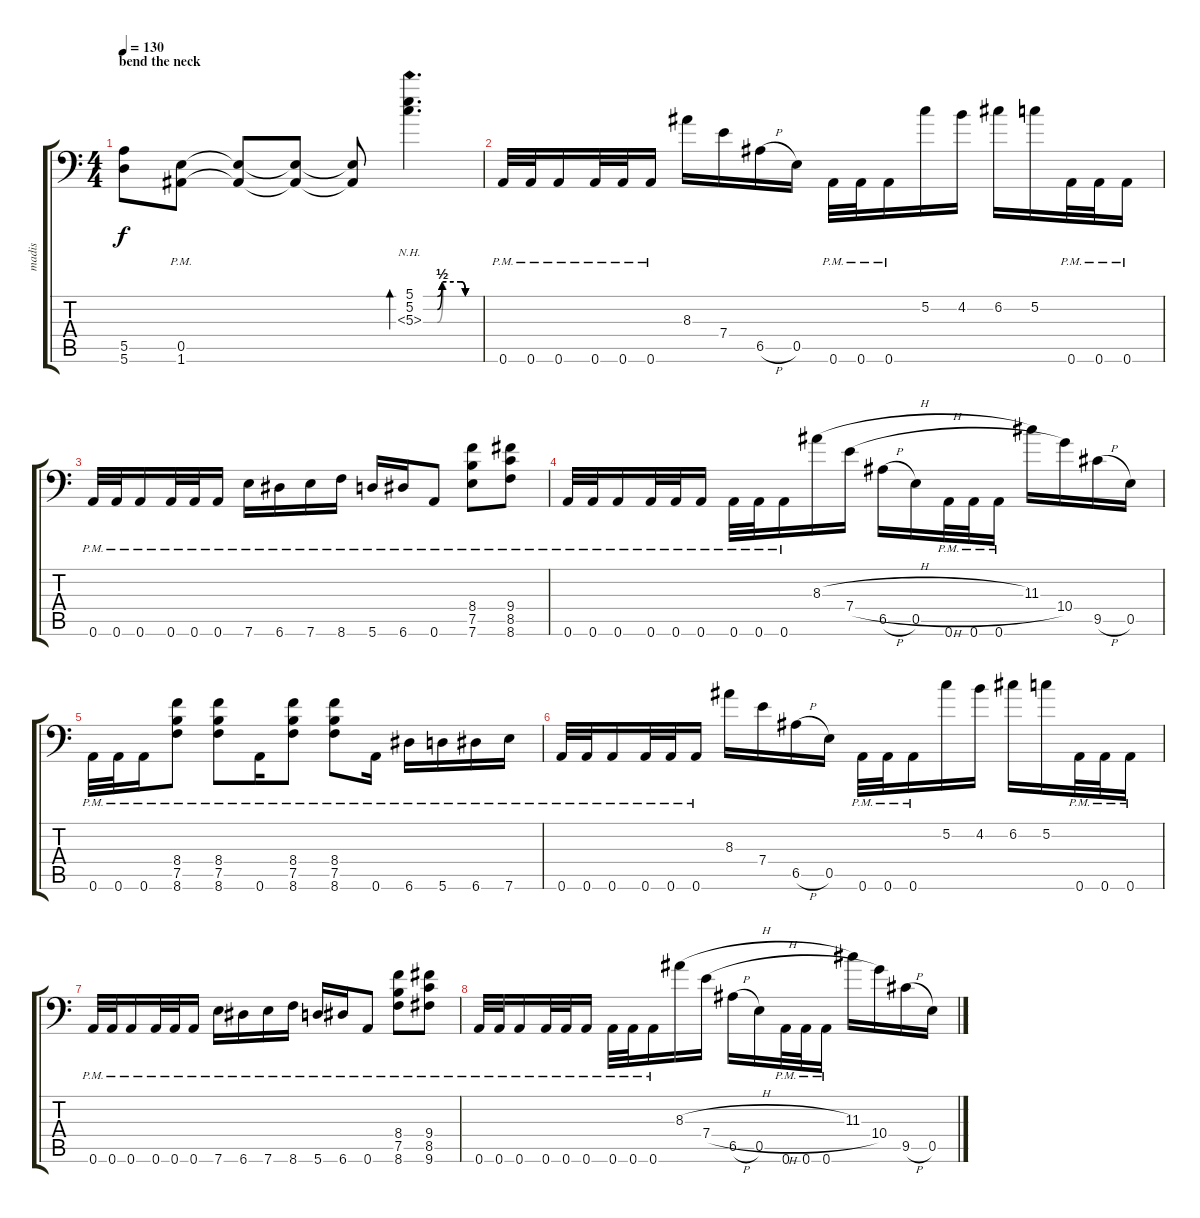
\track ("madis" "madis") {instrument distortionguitar}
\staff {score tabs}
\tuning (B3 G3 D3 A2 E2 A1) {hide}
\ts (4 4)
\section ("" "bend the neck")
\tempo 130
\clef f4
\ks c
(5.5{t} 5.6{t}).8{dy f} (0.5{pm} 1.6{pm}).8 (0.5{t} 1.6{t}).8 (0.5{t} 1.6{t}).8 (0.5{t} 1.6{t}).8 (5.1{be (custom 0 0 15 0 20 2 40 2 45 0 60 0)} 5.2{be (custom 0 0 15 0 20 2 40 2 45 0 60 0)} 5.3{be (custom 0 0 15 0 21 2 40 2 45 0 60 0) nh}).4{d bd 480 instrument guitarharmonics} |
0.6{pm}.32{instrument distortionguitar} 0.6{pm}.32 0.6{pm}.16 0.6{pm}.32 0.6{pm}.32 0.6{pm}.16 8.3.16 7.4.16 6.5{h}.16 0.5.16 0.6{pm}.32 0.6{pm}.32 0.6{pm}.16 5.2.16 4.2.16 6.2.16 5.2.16 0.6{pm}.32 0.6{pm}.32 0.6{pm}.16 |
0.6{pm}.32 0.6{pm}.32 0.6{pm}.16 0.6{pm}.32 0.6{pm}.32 0.6{pm}.16 7.6{pm}.16 6.6{pm}.16 7.6{pm}.16 8.6{pm}.16 5.6{pm}.16 6.6{pm}.16 0.6{pm}.8 (8.4{pm} 7.5{pm} 7.6{pm}).8 (9.4{pm} 8.5{pm} 8.6{pm}).8 |
0.6{pm}.32 0.6{pm}.32 0.6{pm}.16 0.6{pm}.32 0.6{pm}.32 0.6{pm}.16 0.6{pm}.32 0.6{pm}.32 0.6{pm}.16 8.3{h}.16 7.4{h}.16 6.5{h}.16 0.5.16 0.6{pm}.32 0.6{pm}.32 0.6{pm}.16 11.3.16 10.4.16 9.5{h}.16 0.5.16 |
0.6{pm}.32 0.6{pm}.32 0.6{pm}.16 (8.4{pm} 7.5{pm} 8.6{pm}).8 (8.4{pm} 7.5{pm} 8.6{pm}).8 0.6{pm}.16 (8.4{pm} 7.5{pm} 8.6{pm}).8 (8.4{pm} 7.5{pm} 8.6{pm}).8 0.6{pm}.16 6.6{pm}.16 5.6{pm}.16 6.6{pm}.16 7.6{pm}.16 |
0.6{pm}.32{instrument distortionguitar} 0.6{pm}.32 0.6{pm}.16 0.6{pm}.32 0.6{pm}.32 0.6{pm}.16 8.3.16 7.4.16 6.5{h}.16 0.5.16 0.6{pm}.32 0.6{pm}.32 0.6{pm}.16 5.2.16 4.2.16 6.2.16 5.2.16 0.6{pm}.32 0.6{pm}.32 0.6{pm}.16 |
0.6{pm}.32 0.6{pm}.32 0.6{pm}.16 0.6{pm}.32 0.6{pm}.32 0.6{pm}.16 7.6{pm}.16 6.6{pm}.16 7.6{pm}.16 8.6{pm}.16 5.6{pm}.16 6.6{pm}.16 0.6{pm}.8 (8.4{pm} 7.5{pm} 8.6{pm}).8 (9.4{pm} 8.5{pm} 9.6{pm}).8 |
0.6{pm}.32 0.6{pm}.32 0.6{pm}.16 0.6{pm}.32 0.6{pm}.32 0.6{pm}.16 0.6{pm}.32 0.6{pm}.32 0.6{pm}.16 8.3{h}.16 7.4{h}.16 6.5{h}.16 0.5.16 0.6{pm}.32 0.6{pm}.32 0.6{pm}.16 11.3.16 10.4.16 9.5{h}.16 0.5.16
